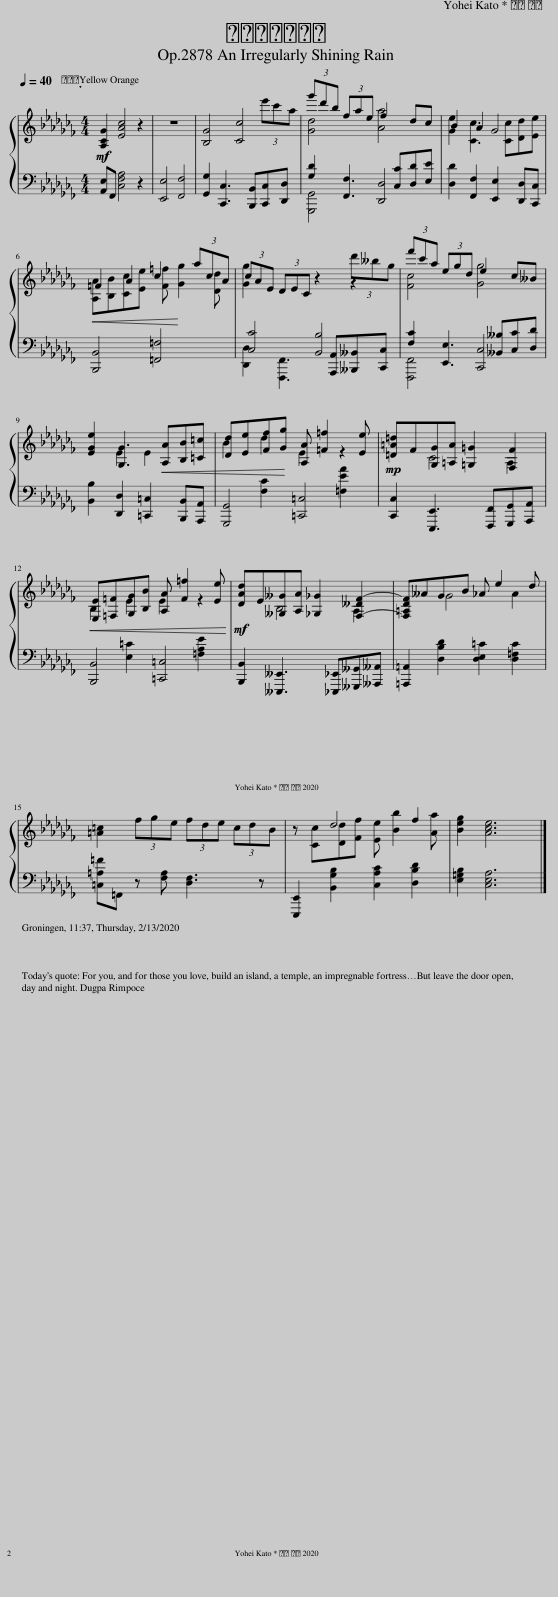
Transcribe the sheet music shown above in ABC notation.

X:1
%%score { ( 1 3 ) | ( 2 4 ) }
L:1/8
Q:1/4=40
M:4/4
I:linebreak $
K:Cb
V:1 treble
V:3 treble
V:2 bass
V:4 bass
V:1
!mf! [A,CG]2 [EAc]4 z2 | z8 | [B,G]4 [Cc]4 | [Gd]4 [Aa]4 | [Ge]2 [Cc]3 [Cc][Dd][Ee] |$ %5
!<(! [A,A][B,B][Cc][Ee] [=F=f] [Gg]2 [Dd]!<)! | (3cAE (3DEC z2 z2 | [Fc]4 [Gg]4 |$ [EGe]2 [G,G]3!<(! [A,A][B,B][=C=c]!<)! | [Dd][Ee][Ff][Gg] [A,A] [=F=f]2 [Ee] | %10
!mp! [=D=A=d]F[G,G][=A,A] [=G,=G]2 [F,F]2 |$!<(! [E,E][=F,=F][G,G][B,B] [A,A] [F=f]2 [Ee]!<)! |!mf! [DAd]E[__G,__G][A,A] [_G,_G]2 [F,-__DF-]2 | [F,=A,DF]__AGB _A e2 d |$ [=A=c]2 (3fge (3fde (3cdB | %15
 z [Cc][Dd][Ff] [Ee] [Bb]2 [Aa] | [Beg]2 [Ace]6 |] %17
V:2
 [A,,E,]F,, [C,F,A,]4 z2 | [E,,E,]4 [F,,F,]4 | [G,,G,]2 [C,,C,]3 [B,,,B,,][C,,C,][D,,D,] | [G,,,G,,]4 [D,,D,]4 | [D,D]2 [F,,F,]2 [E,,E,]2 [D,,D,][C,,C,] |$ %5
 [B,,,B,,]4 [=F,,=F,]4 | [D,,D,]2 [F,,,F,,]3 [A,,,A,,][__B,,,__B,,][C,,C,] | [F,,,F,,]4 [C,,C,]4 |$ [B,,B,]2 [D,,D,]2 [=C,,=C,]2 [B,,,B,,][A,,,A,,] | [G,,,G,,]4 [=C,,=C,]4 | %10
 [C,,C,]2 [E,,,E,,]3 [F,,,F,,][G,,,G,,][A,,,A,,] |$ [B,,,B,,]4 [=C,,=C,]4 | [B,,,B,,]2 [__E,,,__E,,]3 [_E,,,_E,,][__G,,,__G,,][__A,,,__A,,] | [=A,,,=A,,]2 [D,B,D]2 [D,E,=C]2 [D,=F,C]2 |$ [=C,=A,=F]=F,, z [F,A,] [D,F,]3 z | %15
 [E,,,E,,]2 [B,,G,B,]2 [C,A,C]2 [D,B,D]2 | [E,=G,B,]2 [C,E,A,]6 |] %17
V:3
 x8 | x8 | x6 (3e'c'a | (3g'd'b (3fae f2 dc | B2 A2 G4 |$ %5
 =F2 A2 c2 (3acA | [Gg]2 x4 (3d'__bg | (3f'c'a (3egd e2 c__B |$ x2 E2 E2 x2 | B2 d2 E2 z2 | %10
 x2 C4 =A,2 |$ B,2 E2 E2 z2 | x2 B,4 A,2 | x2 G4 A2 |$ x8 | %15
 x2 d4 f2 | x8 |] %17
V:4
 x8 | x8 | x8 | [G,D]2 [F,,F,]3 [C,C][D,D][E,E] | x8 |$ %5
 x8 | [C,C]4 [B,,B,]4 | [F,C]2 [E,,E,]3 [__B,,__B,][C,C][D,D] |$ x8 | x2 [F,C]2 x2 [=F,EA]2 | %10
 x8 |$ x2 [E,=C]2 x2 [=F,A,E]2 | x8 | x8 |$ x8 | %15
 x8 | x8 |] %17
